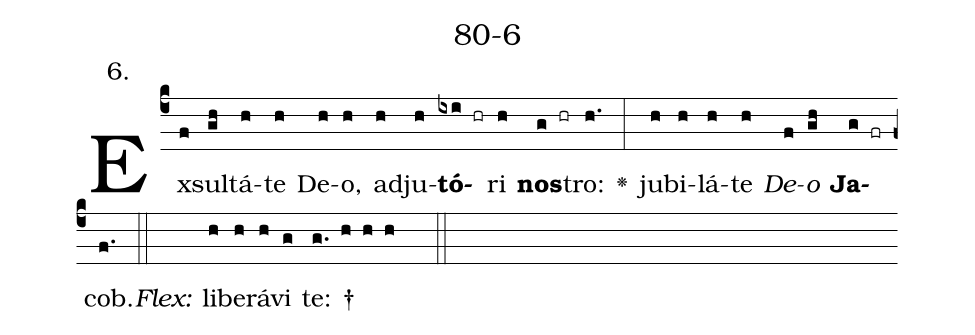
name: 80-6;
annotation: 6.;
%%
(c4)Ex(f)sul(gh)tá(h)te(h) De(h)o,(h) ad(h)ju(h)<b>tó</b>(ixi hr)ri(h) <b>nos</b>(g hr)tro:(h.) <v>\greheightstar</v>(:) ju(h)bi(h)lá(h)te(h) <i>De</i>(f)<i>o</i>(gh) <b>Ja</b>(g fr)cob.(f.) (::)
<i>Flex:</i>()  li(h)be(h)rá(h)vi(g) te: †(g. h h h  ::)

%E(h) u(h) o(f) u(gh) a(g) e.(f.) (::)
